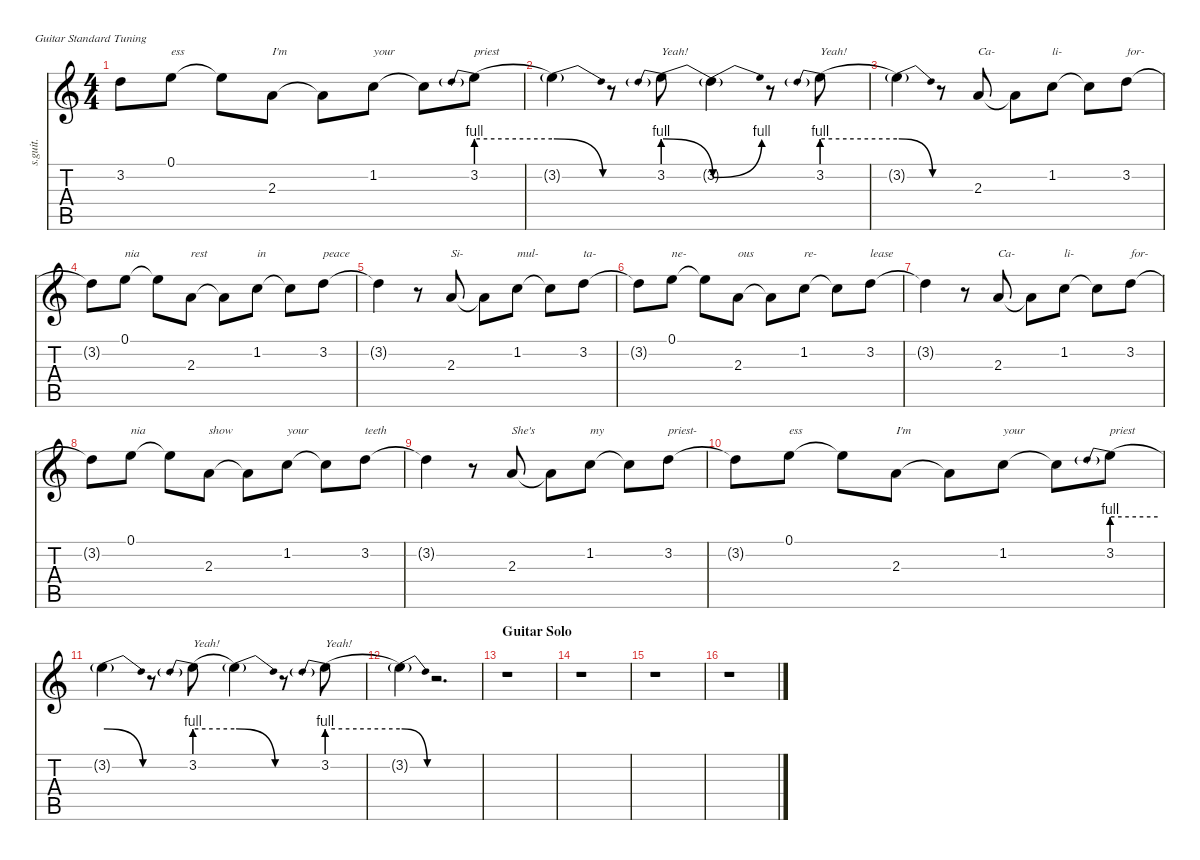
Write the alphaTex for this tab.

\defaultSystemsLayout 4
\hideDynamics
\bracketExtendMode nobrackets
\track ("Vocals" "s.guit.") {instrument baritonesax}
\staff {score tabs}
\tuning (E4 B3 G3 D3 A2 E2)
\displaytranspose 12
\ts (4 4)
\tempo (96 hide)
\clef g2
\ks c
3.2{t}.8{dy f} 0.1.8{txt "ess"} 0.1{t}.8 2.3.8{txt "I'm"} 2.3{t}.8 1.2.8{txt "your"} 1.2{t}.8 3.2{be (prebend 0 4 60 4)}.8{txt "priest"} |
3.2{be (release 0 4 30 0) t}.4 r.8 3.2{be (prebendrelease 0 4 30 0)}.8{txt "Yeah!"} 3.2{be (bend 0 0 60 4) t}.4 r.8 3.2{be (prebend 0 4 60 4)}.8{txt "Yeah!"} |
3.2{be (release 0 4 30 0) t}.4 r.8 2.3.8{txt "Ca-"} 2.3{t}.8 1.2.8{txt "li-"} 1.2{t}.8 3.2.8{txt "for-"} |
3.2{t}.8 0.1.8{txt "nia"} 0.1{t}.8 2.3.8{txt "rest"} 2.3{t}.8 1.2.8{txt "in"} 1.2{t}.8 3.2.8{txt "peace"} |
3.2{t}.4 r.8 2.3.8{txt "Si-"} 2.3{t}.8 1.2.8{txt "mul-"} 1.2{t}.8 3.2.8{txt "ta-"} |
3.2{t}.8 0.1.8{txt "ne-"} 0.1{t}.8 2.3.8{txt "ous"} 2.3{t}.8 1.2.8{txt "re-"} 1.2{t}.8 3.2.8{txt "lease"} |
3.2{t}.4 r.8 2.3.8{txt "Ca-"} 2.3{t}.8 1.2.8{txt "li-"} 1.2{t}.8 3.2.8{txt "for-"} |
3.2{t}.8 0.1.8{txt "nia"} 0.1{t}.8 2.3.8{txt "show"} 2.3{t}.8 1.2.8{txt "your"} 1.2{t}.8 3.2.8{txt "teeth"} |
3.2{t}.4 r.8 2.3.8{txt "She's"} 2.3{t}.8 1.2.8{txt "my"} 1.2{t}.8 3.2.8{txt "priest-"} |
3.2{t}.8 0.1.8{txt "ess"} 0.1{t}.8 2.3.8{txt "I'm"} 2.3{t}.8 1.2.8{txt "your"} 1.2{t}.8 3.2{be (prebend 0 4 60 4)}.8{txt "priest"} |
3.2{be (release 0 4 30 0) t}.4 r.8 3.2{be (prebend 0 4 60 4)}.8{txt "Yeah!"} 3.2{be (release 0 4 30 0) t}.4 r.8 3.2{be (prebend 0 4 60 4)}.8{txt "Yeah!"} |
3.2{be (release 0 4 30 0) t}.4 r.2{d} |
\section ("" "Guitar Solo")
r.1 |
r.1 |
r.1 |
r.1
